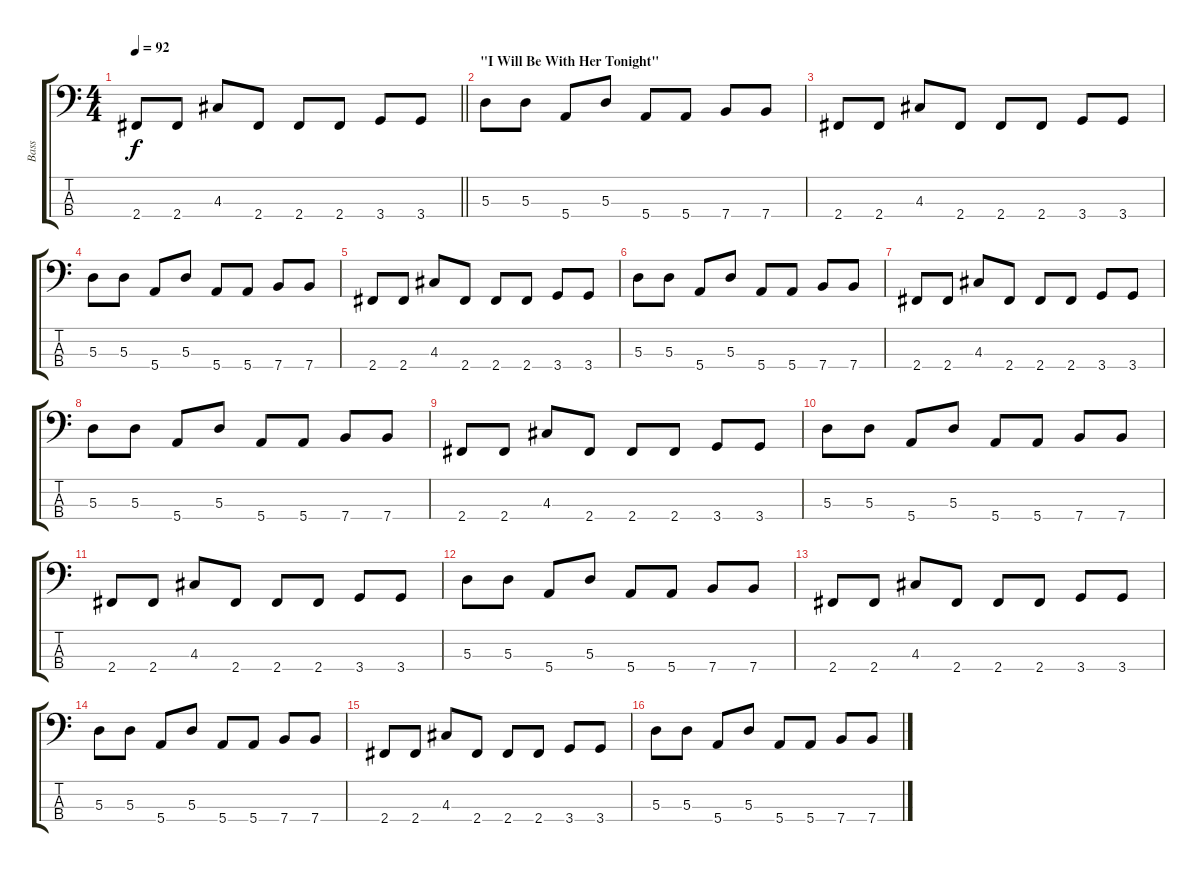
\track ("Bass" "Bass") {instrument electricbassfinger}
\staff {score tabs}
\tuning (G2 D2 A1 E1) {hide}
\ts (4 4)
\tempo 92
\clef f4
\barLineRight lightlight
\ks c
2.4.8{dy f} 2.4.8 4.3.8 2.4.8 2.4.8 2.4.8 3.4.8 3.4.8 |
\section ("" "\"I Will Be With Her Tonight\"")
5.3.8 5.3.8 5.4.8 5.3.8 5.4.8 5.4.8 7.4.8 7.4.8 |
2.4.8 2.4.8 4.3.8 2.4.8 2.4.8 2.4.8 3.4.8 3.4.8 |
5.3.8 5.3.8 5.4.8 5.3.8 5.4.8 5.4.8 7.4.8 7.4.8 |
2.4.8 2.4.8 4.3.8 2.4.8 2.4.8 2.4.8 3.4.8 3.4.8 |
5.3.8 5.3.8 5.4.8 5.3.8 5.4.8 5.4.8 7.4.8 7.4.8 |
2.4.8 2.4.8 4.3.8 2.4.8 2.4.8 2.4.8 3.4.8 3.4.8 |
5.3.8 5.3.8 5.4.8 5.3.8 5.4.8 5.4.8 7.4.8 7.4.8 |
2.4.8 2.4.8 4.3.8 2.4.8 2.4.8 2.4.8 3.4.8 3.4.8 |
5.3.8 5.3.8 5.4.8 5.3.8 5.4.8 5.4.8 7.4.8 7.4.8 |
2.4.8 2.4.8 4.3.8 2.4.8 2.4.8 2.4.8 3.4.8 3.4.8 |
5.3.8 5.3.8 5.4.8 5.3.8 5.4.8 5.4.8 7.4.8 7.4.8 |
2.4.8 2.4.8 4.3.8 2.4.8 2.4.8 2.4.8 3.4.8 3.4.8 |
5.3.8 5.3.8 5.4.8 5.3.8 5.4.8 5.4.8 7.4.8 7.4.8 |
2.4.8 2.4.8 4.3.8 2.4.8 2.4.8 2.4.8 3.4.8 3.4.8 |
5.3.8 5.3.8 5.4.8 5.3.8 5.4.8 5.4.8 7.4.8 7.4.8
